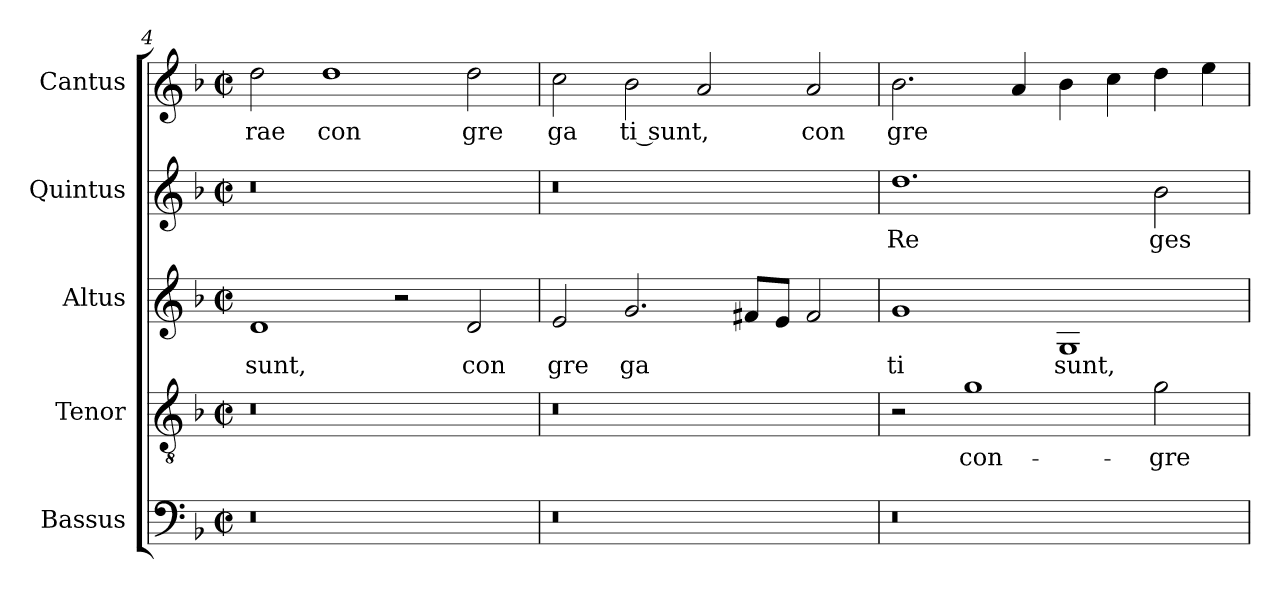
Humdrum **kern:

**kern	**kern	**text	**kern	**text	**kern	**text	**kern	**text
*part5	*part4	*part4	*part3	*part3	*part2	*part2	*part1	*part1
*staff5	*staff4	*staff4	*staff3	*staff3	*staff2	*staff2	*staff1	*staff1
*I"Bassus	*I"Tenor	*	*I"Altus	*	*I"Quintus	*	*I"Cantus	*
*clefF4	*clefGv2	*	*clefG2	*	*clefG2	*	*clefG2	*
*k[b-]	*k[b-]	*	*k[b-]	*	*k[b-]	*	*k[b-]	*
*F:	*F:	*	*F:	*	*F:	*	*F:	*
*M2/2	*M2/2	*	*M2/2	*	*M2/2	*	*M2/2	*
*met(c|)	*met(c|)	*	*met(c|)	*	*met(c|)	*	*met(c|)	*
=4	=4	=4	=4	=4	=4	=4	=4	=4
!	!	!	!	!LO:LY:b:cj	!	!	!	!LO:LY:b:cj
0r	0r	.	1d	sunt,	0r	.	2dd\	rae
!	!	!	!	!	!	!	!	!LO:LY:b:cj
.	.	.	.	.	.	.	1dd	con
.	.	.	2r	.	.	.	.	.
!	!	!	!	!LO:LY:b:cj	!	!	!	!LO:LY:b:cj
.	.	.	2d/	con	.	.	2dd\	gre
=5	=5	=5	=5	=5	=5	=5	=5	=5
!	!	!	!	!LO:LY:b:cj	!	!	!	!LO:LY:b:cj
0r	0r	.	2e/	gre	0r	.	2cc\	ga
!	!	!	!	!LO:LY:b:cj	!	!	!	!LO:LY:b:cj
.	.	.	2.g/	ga	.	.	2b-\	ti sunt,
.	.	.	.	.	.	.	2a/	.
.	.	.	8f#/L	.	.	.	.	.
.	.	.	8e/J	.	.	.	.	.
!	!	!	!	!	!	!	!	!LO:LY:b:cj
.	.	.	2f#/	.	.	.	2a/	con
=6	=6	=6	=6	=6	=6	=6	=6	=6
!	!	!	!	!LO:LY:b:cj	!	!LO:LY:b:cj	!	!LO:LY:b
0r	2r	.	1g	ti	1.dd	Re	2.b-\	gre
!	!	!LO:LY:b:cj	!	!	!	!	!	!
.	1g	con-	.	.	.	.	.	.
.	.	.	.	.	.	.	4a/	.
!	!	!	!	!LO:LY:b:cj	!	!	!	!
.	.	.	1G	sunt,	.	.	4b-\	.
.	.	.	.	.	.	.	4cc\	.
!	!	!LO:LY:b:cj	!	!	!	!LO:LY:b:cj	!	!
.	2g\	-gre-	.	.	2b-\	ges	4dd\	.
.	.	.	.	.	.	.	4ee\	.
=	=	=	=	=	=	=	=	=
*-	*-	*-	*-	*-	*-	*-	*-	*-
